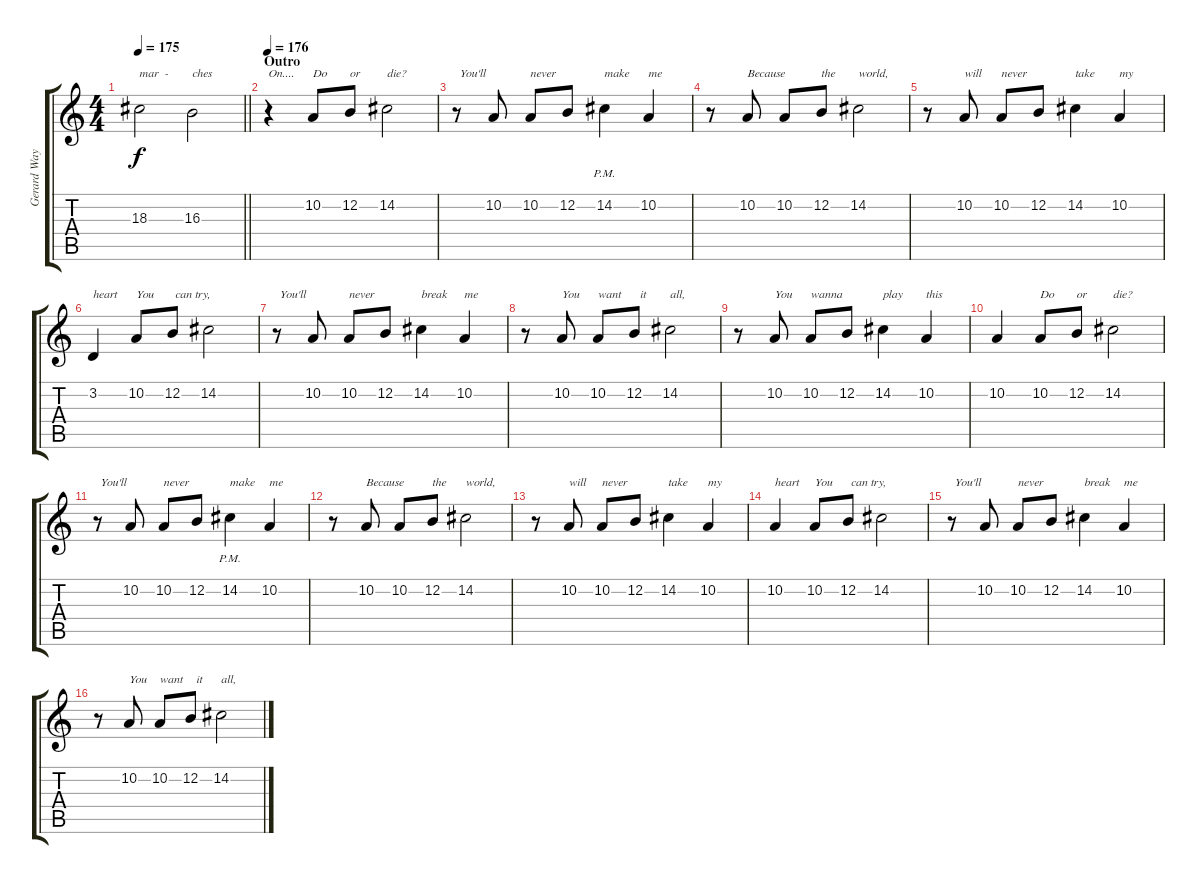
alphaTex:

\track ("Gerard Way (vocals)" "Gerard Way") {instrument clarinet}
\staff {score tabs}
\tuning (E4 B3 G3 D3 A2 E2) {hide}
\ts (4 4)
\tempo 175
\clef g2
\barLineRight lightlight
\ks c
18.3.2{txt "mar  -" dy f} 16.3.2{txt "ches"} |
\section ("" "Outro")
\tempo 176
r.4{txt "On...."} 10.2.8{txt "Do"} 12.2.8{txt "or"} 14.2.2{txt "die?"} |
r.8{txt " You'll"} 10.2.8 10.2.8{txt "never"} 12.2.8 14.2{pm}.4{txt "make"} 10.2.4{txt "me"} |
r.8 10.2.8{txt "Because"} 10.2.8 12.2.8{txt "the"} 14.2.2{txt "world,"} |
r.8 10.2.8{txt "will"} 10.2.8{txt "never"} 12.2.8 14.2.4{txt "take"} 10.2.4{txt "my"} |
3.2.4{txt "heart"} 10.2.8{txt "You"} 12.2.8{txt " can try,"} 14.2.2 |
r.8{txt " You'll"} 10.2.8 10.2.8{txt "never"} 12.2.8 14.2.4{txt "break"} 10.2.4{txt "me"} |
r.8 10.2.8{txt "You"} 10.2.8{txt "want"} 12.2.8{txt "  it"} 14.2.2{txt "all,"} |
r.8 10.2.8{txt "You"} 10.2.8{txt "wanna"} 12.2.8 14.2.4{txt "play"} 10.2.4{txt "this"} |
10.2.4 10.2.8{txt "Do"} 12.2.8{txt "or"} 14.2.2{txt "die?"} |
r.8{txt " You'll"} 10.2.8 10.2.8{txt "never"} 12.2.8 14.2{pm}.4{txt "make"} 10.2.4{txt "me"} |
r.8 10.2.8{txt "Because"} 10.2.8 12.2.8{txt "the"} 14.2.2{txt "world,"} |
r.8 10.2.8{txt "will"} 10.2.8{txt "never"} 12.2.8 14.2.4{txt "take"} 10.2.4{txt "my"} |
10.2.4{txt "heart"} 10.2.8{txt "You"} 12.2.8{txt " can try,"} 14.2.2 |
r.8{txt " You'll"} 10.2.8 10.2.8{txt "never"} 12.2.8 14.2.4{txt "break"} 10.2.4{txt "me"} |
r.8 10.2.8{txt "You"} 10.2.8{txt "want"} 12.2.8{txt "  it"} 14.2.2{txt "all,"}
